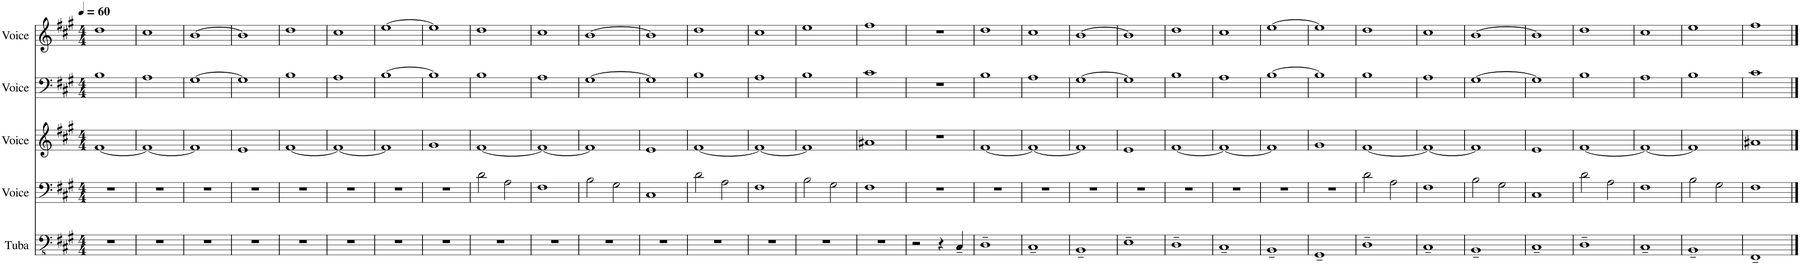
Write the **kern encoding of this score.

**kern	**kern	**kern	**kern	**kern
*part5	*part4	*part3	*part2	*part1
*staff5	*staff4	*staff3	*staff2	*staff1
*I"Tuba	*I"Voice	*I"Voice	*I"Voice	*I"Voice
*I'Tba.	*I'Vo.	*I'Vo.	*I'Vo.	*I'Vo.
*clefFv4	*clefF4	*clefG2	*clefF4	*clefG2
*k[f#c#g#]	*k[f#c#g#]	*k[f#c#g#]	*k[f#c#g#]	*k[f#c#g#]
*M4/4	*M4/4	*M4/4	*M4/4	*M4/4
*MM60	*MM60	*MM60	*MM60	*MM60
=1	=1	=1	=1	=1
1r	1r	[1f#	1B	1dd
=2	=2	=2	=2	=2
1r	1r	1f#_	1A	1cc#
=3	=3	=3	=3	=3
1r	1r	1f#]	[1G#	[1b
=4	=4	=4	=4	=4
1r	1r	1e	1G#]	1b]
=5	=5	=5	=5	=5
1r	1r	[1f#	1B	1dd
=6	=6	=6	=6	=6
1r	1r	1f#_	1A	1cc#
=7	=7	=7	=7	=7
1r	1r	1f#]	[1B	[1ee
=8	=8	=8	=8	=8
1r	1r	1g#	1B]	1ee]
=9	=9	=9	=9	=9
1r	2d\	[1f#	1B	1dd
.	2A\	.	.	.
=10	=10	=10	=10	=10
1r	1F#	1f#_	1A	1cc#
=11	=11	=11	=11	=11
1r	2B\	1f#]	[1G#	[1b
.	2G#\	.	.	.
=12	=12	=12	=12	=12
1r	1C#	1e	1G#]	1b]
=13	=13	=13	=13	=13
1r	2d\	[1f#	1B	1dd
.	2A\	.	.	.
=14	=14	=14	=14	=14
1r	1F#	1f#_	1A	1cc#
=15	=15	=15	=15	=15
1r	2B\	1f#]	1B	1ee
.	2G#\	.	.	.
=16	=16	=16	=16	=16
1r	1F#	1a#X	1c#	1ff#
=17	=17	=17	=17	=17
2r	1r	1r	1r	1r
4r	.	.	.	.
4CC#~/	.	.	.	.
=18	=18	=18	=18	=18
1DD~	1r	[1f#	1B	1dd
=19	=19	=19	=19	=19
1CC#~	1r	1f#_	1A	1cc#
=20	=20	=20	=20	=20
1BBB~	1r	1f#]	[1G#	[1b
=21	=21	=21	=21	=21
1EE~	1r	1e	1G#]	1b]
=22	=22	=22	=22	=22
1DD~	1r	[1f#	1B	1dd
=23	=23	=23	=23	=23
1CC#~	1r	1f#_	1A	1cc#
=24	=24	=24	=24	=24
1BBB~	1r	1f#]	[1B	[1ee
=25	=25	=25	=25	=25
1GGG#~	1r	1g#	1B]	1ee]
=26	=26	=26	=26	=26
1DD~	2d\	[1f#	1B	1dd
.	2A\	.	.	.
=27	=27	=27	=27	=27
1CC#~	1F#	1f#_	1A	1cc#
=28	=28	=28	=28	=28
1BBB~	2B\	1f#]	[1G#	[1b
.	2G#\	.	.	.
=29	=29	=29	=29	=29
1CC#~	1C#	1e	1G#]	1b]
=30	=30	=30	=30	=30
1DD~	2d\	[1f#	1B	1dd
.	2A\	.	.	.
=31	=31	=31	=31	=31
1CC#~	1F#	1f#_	1A	1cc#
=32	=32	=32	=32	=32
1BBB~	2B\	1f#]	1B	1ee
.	2G#\	.	.	.
=33	=33	=33	=33	=33
1FFF#~	1F#	1a#X	1c#	1ff#
==	==	==	==	==
*-	*-	*-	*-	*-
